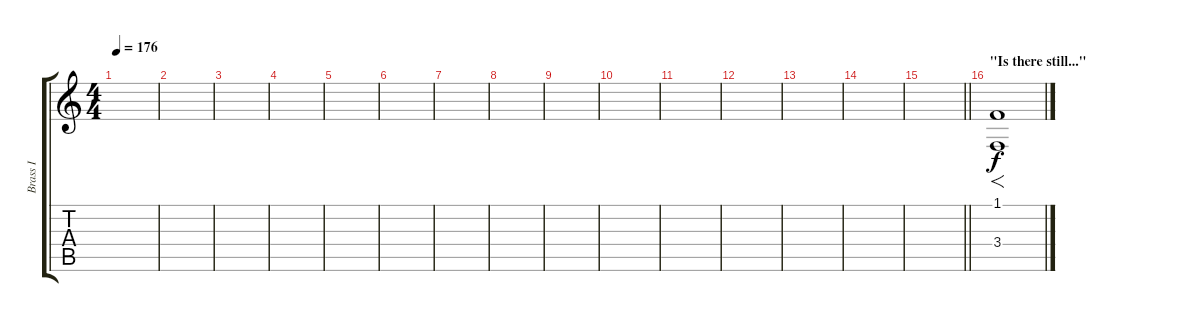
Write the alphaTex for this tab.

\track ("Brass I" "Brass I") {instrument frenchhorn}
\staff {score tabs}
\tuning (E4 B3 G3 D3 A2 E2) {hide}
\ts (4 4)
\tempo 176
\clef g2
\ks c
|
|
|
|
|
|
|
|
|
|
|
|
|
|
\barLineRight lightlight
|
\section ("" "\"Is there still...\"")
(1.1 3.4).1{f volume 15}
